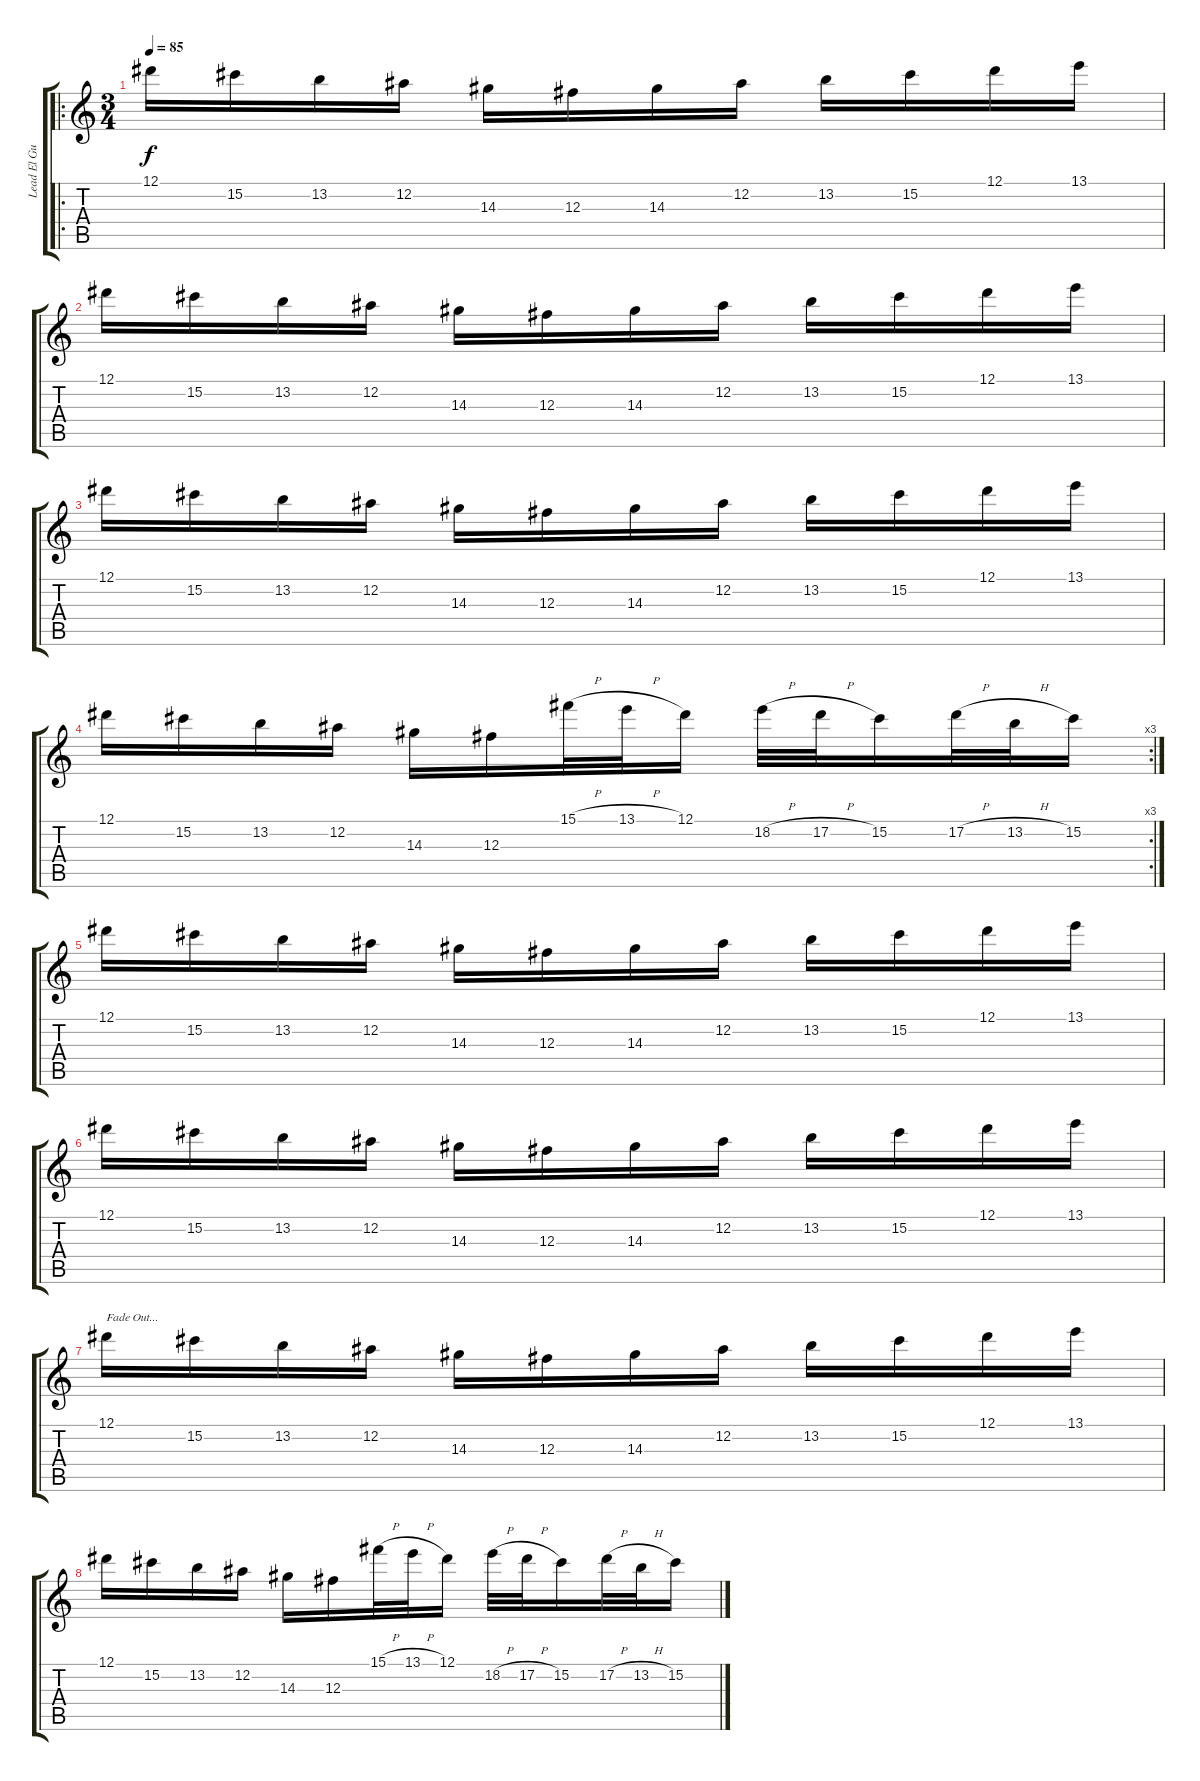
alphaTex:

\track ("Lead El Guitar" "Lead El Gu") {instrument distortionguitar}
\staff {score tabs}
\tuning (Eb4 Bb3 Gb3 Db3 Ab2 Eb2) {hide}
\ro
\ts (3 4)
\tempo 85
\clef g2
\ks c
12.1.16{dy f} 15.2.16 13.2.16 12.2.16 14.3.16 12.3.16 14.3.16 12.2.16 13.2.16 15.2.16 12.1.16 13.1.16 |
12.1.16 15.2.16 13.2.16 12.2.16 14.3.16 12.3.16 14.3.16 12.2.16 13.2.16 15.2.16 12.1.16 13.1.16 |
12.1.16 15.2.16 13.2.16 12.2.16 14.3.16 12.3.16 14.3.16 12.2.16 13.2.16 15.2.16 12.1.16 13.1.16 |
\rc 3
12.1.16 15.2.16 13.2.16 12.2.16 14.3.16 12.3.16 15.1{h}.32 13.1{h}.32 12.1.16 18.2{h}.32 17.2{h}.32 15.2.16 17.2{h}.32 13.2{h}.32 15.2.16 |
12.1.16 15.2.16 13.2.16 12.2.16 14.3.16 12.3.16 14.3.16 12.2.16 13.2.16 15.2.16 12.1.16 13.1.16 |
12.1.16 15.2.16 13.2.16 12.2.16 14.3.16 12.3.16 14.3.16 12.2.16 13.2.16 15.2.16 12.1.16 13.1.16 |
12.1.16{txt "Fade Out..." volume 13} 15.2.16 13.2.16 12.2.16 14.3.16{volume 12} 12.3.16 14.3.16 12.2.16 13.2.16 15.2.16 12.1.16 13.1.16 |
12.1.16{volume 11} 15.2.16 13.2.16 12.2.16 14.3.16 12.3.16 15.1{h}.32{volume 10} 13.1{h}.32 12.1.16 18.2{h}.32 17.2{h}.32 15.2.16 17.2{h}.32 13.2{h}.32 15.2.16
